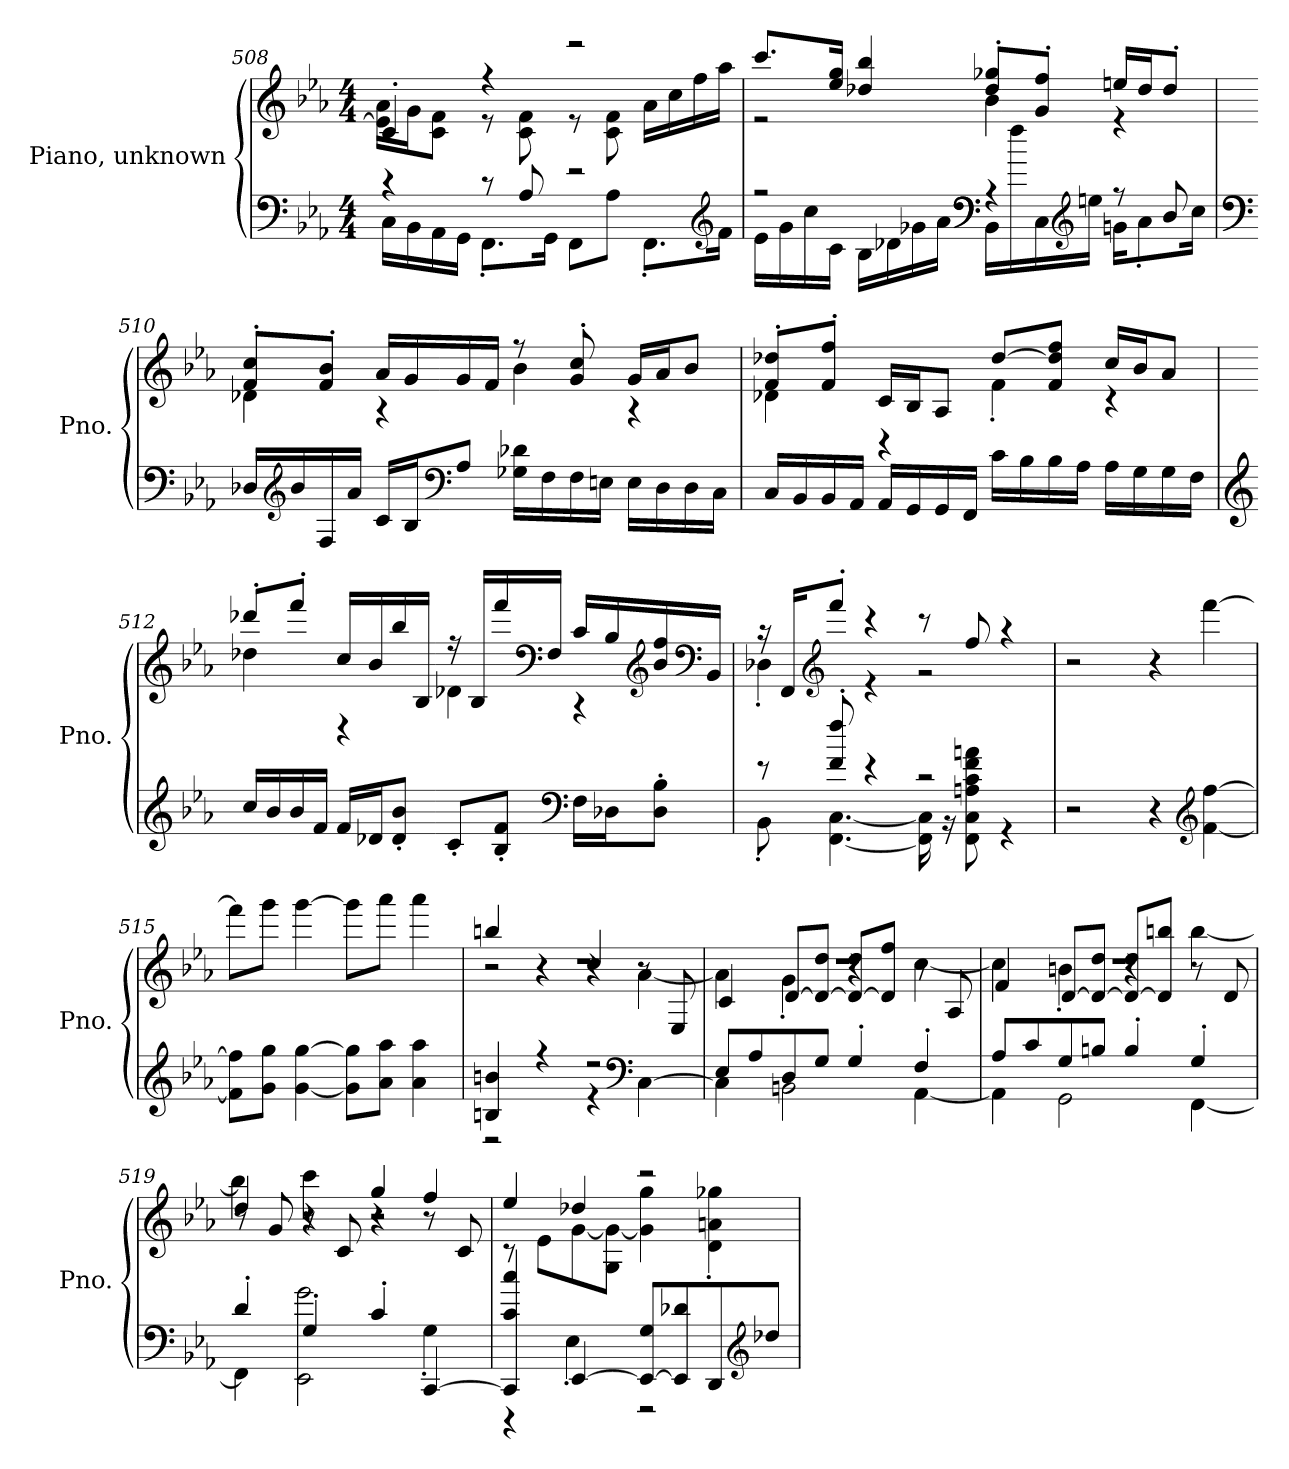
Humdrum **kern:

**kern	**kern
*part1	*part1
*staff2	*staff1
*I"Piano, unknown	*
*I'Pno.	*
!!LO:LB:g=z
*clefF4	*clefG2
*k[b-e-a-]	*k[b-e-a-]
*M4/4	*M4/4
=508	=508
*^	*^
4r	16C\LL	4c'/	16e\] 16a-\LL
.	16BB-\	.	16g\J
.	16AA-\	.	8c\ 8f\J
.	16GG\JJ	.	.
8r	8.FF'\L	4r	8r
8A-/	.	.	8c\ 8f\
.	16GG\Jk	.	.
2r	8FF\L	2r	8r
.	8A-\J	.	8c\ 8f\
.	8.FF'\L	.	16a-\LL
.	.	.	16cc\
.	.	.	16ff\
*clefG2	*	*	*
.	16f\Jk	.	16aa-\JJ
=509	=509	=509	=509
2r	16e-\LL	8.ccc/L	2r
.	16g\	.	.
.	16cc\	.	.
.	16c\JJ	16ee-/ 16gg/Jk	.
.	16B-\LL	4dd-X/ 4bb-/	.
.	16d-X\	.	.
.	16g-X\	.	.
.	16a-\JJ	.	.
*clefF4	*	*	*
4r	16BB-\LL	8dd-/' 8gg-X/'L	4b-\
.	16ff\	.	.
.	16C\	8g/' 8ff/'J	.
*clefG2	*	*	*
.	16een\JJ	.	.
8r	16gn\KL	16een/LL	4r
.	8a-'\	16dd-/J	.
8b-/	.	8dd-'/J	.
.	16cc\Jk	.	.
*v	*v	*	*
!!LO:LB:g=z	!!
=510	=510	=510
*clefF4	*	*
16D-X/LL	8f/' 8cc/'L	4d-X\
*clefG2	*	*
16b-/	.	.
16F/	8f/' 8b-/'J	.
16a-/JJ	.	.
16c/LL	16a-/LL	4r
16B-/J	16g/	.
*clefF4	*	*
8A-/J	16g/	.
.	16f/JJ	.
16G-X\ 16d-X\LL	8r	4b-\
16F\	.	.
16F\	8g/' 8cc/'	.
16En\JJ	.	.
16E\LL	16g/LL	4r
16D-\	16a-/J	.
16D-\	8b-/J	.
16C\JJ	.	.
=511	=511	=511
16C/LL	8f/' 8dd-X/'L	4d-X\
16BB-/	.	.
16BB-/	8f/' 8ff/'J	.
16AA-/JJ	.	.
16AA-/LL	16c/LL	4r
16GG/	16B-/J	.
16GG/	8A-/J	.
16FF/JJ	.	.
16c\LL	[8dd-/L	4f'\
16B-\	.	.
16B-\	8f/ 8dd-/] 8ff/J	.
16A-\JJ	.	.
16A-\LL	16cc/LL	4r
16G\	16b-/J	.
16G\	8a-/J	.
16F\JJ	.	.
!!LO:PB:g=z	!!
=512	=512	=512
*clefG2	*	*
16cc/LL	8ddd-X'/L	4dd-X\
16b-/	.	.
16b-/	8fff'/J	.
16f/JJ	.	.
16f/LL	16cc/LL	4r
16d-X/J	16b-/	.
8d-/' 8b-/'J	16bb-/	.
.	16B-/JJ	.
8c'/L	16r	4d-X\
.	16B-/LL	.
8B-/' 8f/'J	16fff/	.
*	*clefF4	*
.	16F/JJ	.
*clefF4	*	*
16F\LL	16c/LL	4r
16D-X\J	16B-/	.
*	*clefG2	*
8D-\' 8B-\'J	16b-/ 16ff/	.
*	*clefF4	*
.	16BB-/JJ	.
=513	=513	=513
*^	*	*
8r	8BB-'\	16r	4D-X'\
.	.	16FF/KL	.
*	*	*clefG2	*
8f/' 8ff/'	[4.FF\ [4.C\	8fff'/J	.
4r	.	4r	4r
2r	16FF\] 16C\]	8r	2r
.	16r	.	.
.	8FF\ 8C\ 8An\ 8c\ 8f\ 8an\	8ff/	.
.	4r	4r	.
*v	*v	*	*
*	*v	*v
=514	=514
2r	2r
4r	4r
*clefG2	*
[4f\ [4ff\	[4fff\
!!LO:LB:g=z
=515	=515
8f\] 8ff\]L	8fff\L]
8g\ 8gg\J	8ggg\J
[4g\ [4gg\	[4ggg\
8g\] 8gg\]L	8ggg\L]
8a-\ 8aa-\J	8aaa-\J
4a-\ 4aa-\	4aaa-\
=516	=516
*^	*^
*	*	*	*^
4Bn/ 4bn/	2r	1r	2r	4bbn/
4r	.	.	.	4r
2r	4r	.	4r	4cc/
*clefF4	*	*	*	*
.	[4C\	.	[4a-\	8r
.	.	.	.	8E-/
=517	=517	=517	=517	=517
8E-/L	4C\]	1r	4a-\]	4c/
8A-/	.	.	.	.
8D/	2BBn\	.	4g'\	[8d/L
8G/J	.	.	.	8d/_ 8dd/J
4G'/	.	.	4r	8d/_ 8dd/L
.	.	.	.	8d/] 8ff/J
4F'/	[4AA-\	.	[4cc\	8r
.	.	.	.	8A-/
=518	=518	=518	=518	=518
8A-/L	4AA-\]	1r	4cc\]	4f/
8c/	.	.	.	.
8G/	2GG\	.	4bn'\	[8d/L
8Bn/J	.	.	.	8d/_ 8dd/J
4B'/	.	.	4r	8d/_ 8dd/L
.	.	.	.	8d/] 8bbn/J
4G'/	[4FF\	.	[4bb\	8r
.	.	.	.	8d/
!!LO:LB:g=z	!!	!!
=519	=519	=519	=519	=519
4d'/	4FF\]	4dd/	4bb\]	8r
.	.	.	.	8g/
4G'/	2EE-\ 2g\	4r	4ccc\	8r
.	.	.	.	8c/
4c'/	.	4r	2r	4gg/
[4CC/	4G'\	4ff/	.	8r
.	.	.	.	8c/
*	*	*	*v	*v
=520	=520	=520	=520
4CC/] 4c/ 4cc/	4r	4ee-/	8r
.	.	.	8e-\L
[4EE-/	4E-'\	4dd-X/	[8g\
.	.	.	8G\ 8g\_J
8EE-/_ 8G/L	2r	2r	4g\] 4gg\
8EE-/] 8d-X/	.	.	.
8DD/	.	.	4d\' 4an\' 4gg-X\'
*clefG2	*	*	*
8dd-X/J	.	.	.
*v	*v	*	*
*	*v	*v
=	=
*-	*-
